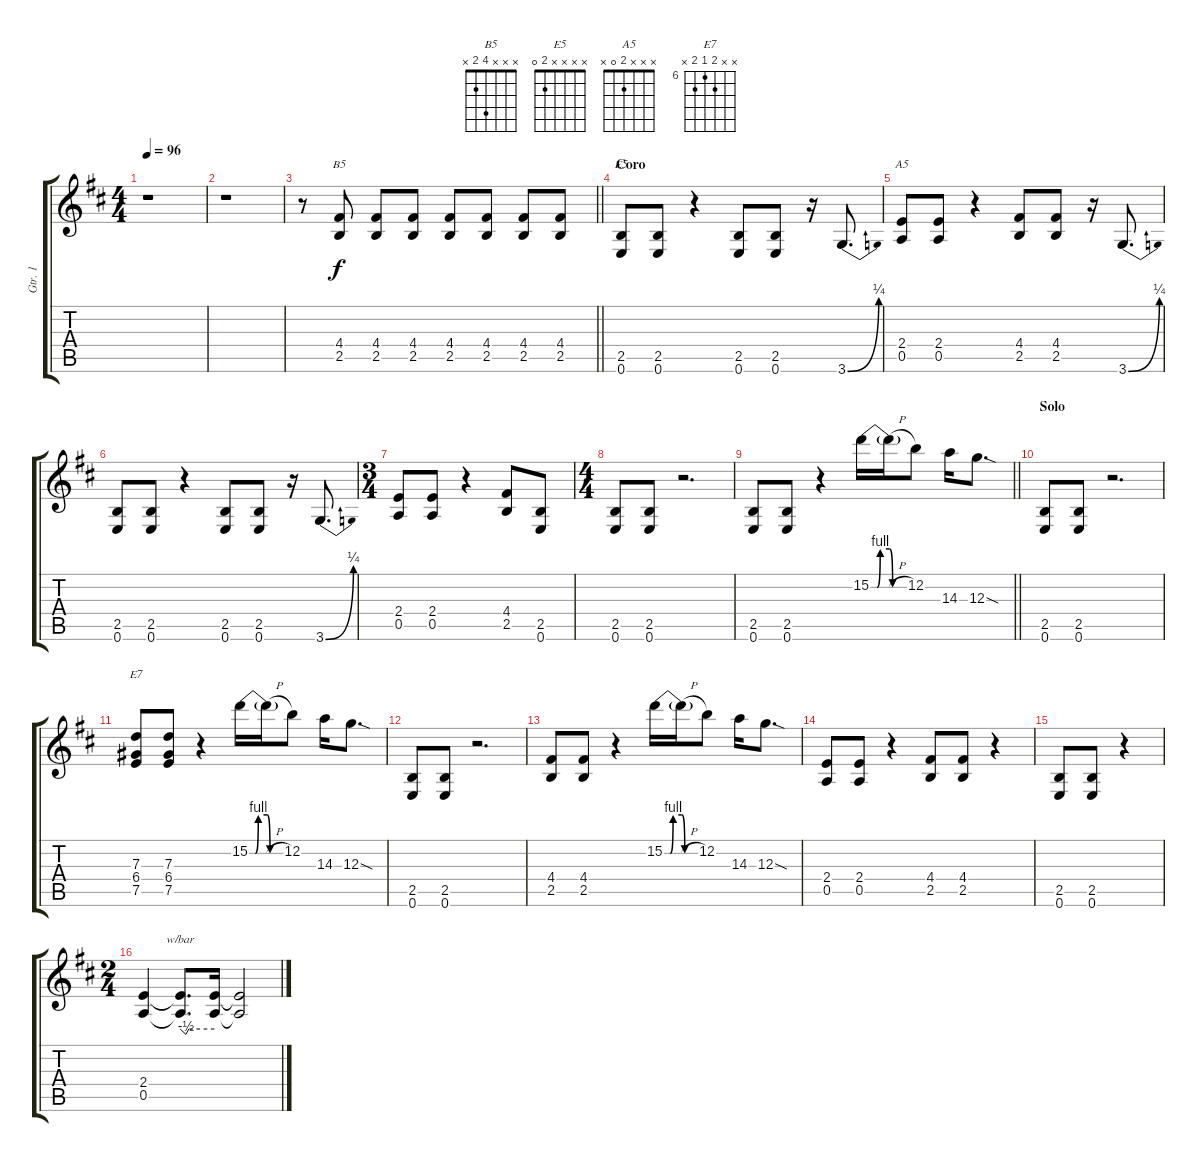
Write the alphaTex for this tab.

\track ("Gtr. 1" "Gtr. 1") {instrument overdrivenguitar}
\staff {score tabs}
\tuning (E4 B3 G3 D3 A2 E2) {hide}
\chord ("B5" x x x 4 2 x)
\chord ("E5" x x x x 2 0)
\chord ("A5" x x x 2 0 x)
\chord ("E7" x x 7 6 7 x) {firstfret 6}
\ts (4 4)
\tempo 96
\clef g2
\ks d
r.1{dy f} |
r.1 |
\barLineRight lightlight
r.8 (4.4 2.5).8{ch "B5"} (4.4 2.5).8 (4.4 2.5).8 (4.4 2.5).8 (4.4 2.5).8 (4.4 2.5).8 (4.4 2.5).8 |
\section ("" "Coro")
(2.5 0.6).8{ch "E5"} (2.5 0.6).8 r.4 (2.5 0.6).8 (2.5 0.6).8 r.16 3.6{be (bend 0 0 60 1)}.8{d} |
(2.4 0.5).8{ch "A5"} (2.4 0.5).8 r.4 (4.4 2.5).8 (4.4 2.5).8 r.16 3.6{be (bend 0 0 60 1)}.8{d} |
(2.5 0.6).8 (2.5 0.6).8 r.4 (2.5 0.6).8 (2.5 0.6).8 r.16 3.6{be (bend 0 0 60 1)}.8{d} |
\ts (3 4)
(2.4 0.5).8 (2.4 0.5).8 r.4 (4.4 2.5).8 (2.5 0.6).8 |
\ts (4 4)
(2.5 0.6).8 (2.5 0.6).8 r.2{d} |
\barLineRight lightlight
(2.5 0.6).8 (2.5 0.6).8 r.4 15.2{be (custom 0 0 10 0 15 4 30 4 35 0 60 0)}.16 15.2{h t}.16 12.2.8 14.3.16 12.3{sod}.8{d} |
\section ("" "Solo")
(2.5 0.6).8 (2.5 0.6).8 r.2{d} |
(7.3 6.4 7.5).8{ch "E7"} (7.3 6.4 7.5).8 r.4 15.2{be (custom 0 0 10 0 15 4 30 4 35 0 60 0)}.16 15.2{h t}.16 12.2.8 14.3.16 12.3{sod}.8{d} |
(2.5 0.6).8 (2.5 0.6).8 r.2{d} |
(4.4 2.5).8 (4.4 2.5).8 r.4 15.2{be (custom 0 0 10 0 15 4 30 4 35 0 60 0)}.16 15.2{h t}.16 12.2.8 14.3.16 12.3{sod}.8{d} |
(2.4 0.5).8 (2.4 0.5).8 r.4 (4.4 2.5).8 (4.4 2.5).8 r.4 |
(2.5 0.6).8 (2.5 0.6).8 r.4 |
\ts (2 4)
(2.4 0.5).4 (2.4{t} 0.5{t}).8{d tbe (custom default 0 0 10 -2 15 0 60 0)} (2.4{t} 0.5{t}).16 (2.4{t} 0.5{t}).2
